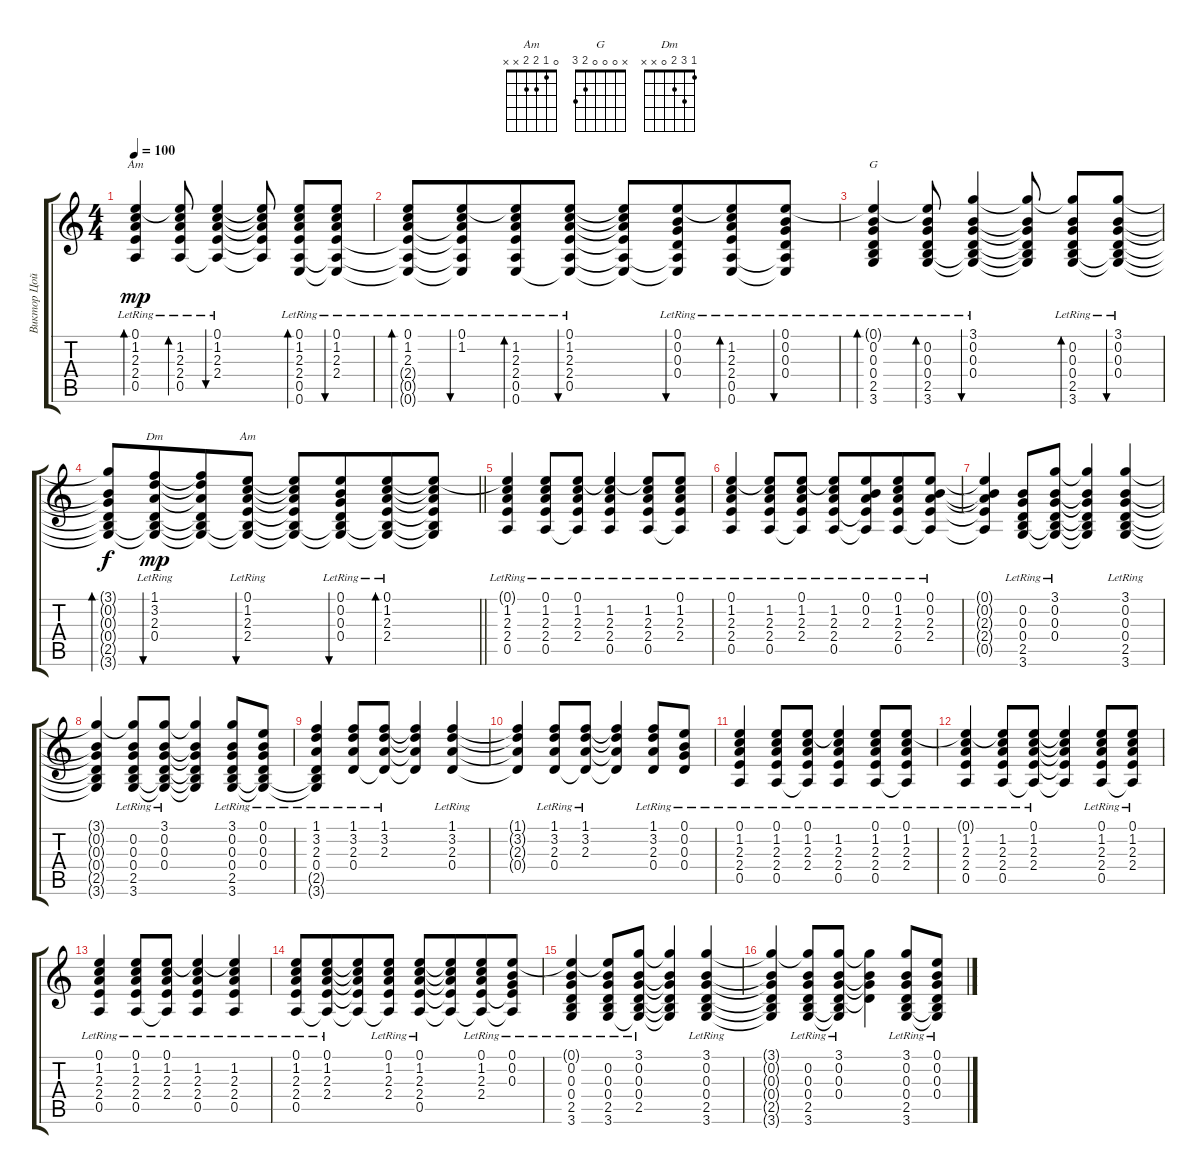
\track ("Виктор Цой" "Виктор Цой") {instrument acousticguitarsteel}
\staff {score tabs}
\tuning (E4 B3 G3 D3 A2 E2) {hide}
\chord ("Am" 0 1 2 2 0 x)
\chord ("G" x 0 0 0 2 3)
\chord ("Dm" 1 3 2 0 x x)
\chord ("Am" 0 1 2 2 x x)
\ts (4 4)
\tempo 100
\clef g2
\ks c
(0.1{lr} 1.2{lr} 2.3{lr} 2.4{lr} 0.5{lr}).4{bd 60 ch "Am" dy mp} (0.1{t} 1.2{lr} 2.3{lr} 2.4{lr} 0.5{lr}).8{bd 60} (0.1{lr} 1.2{lr} 2.3{lr} 2.4{lr} 0.5{t}).4{bu 60} (0.1{t} 1.2{t} 2.3{t} 2.4{t} 0.5{t}).8 (0.1{lr} 1.2{lr} 2.3{lr} 2.4{lr} 0.5{lr} 0.6{lr}).8{bd 60} (0.1{lr} 1.2{lr} 2.3{lr} 2.4{lr} 0.5{t} 0.6{t}).8{bu 60} |
(0.1{lr} 1.2{lr} 2.3{lr} 2.4{t} 0.5{t} 0.6{t}).8{bd 60} (0.1{lr} 1.2{lr} 2.3{t} 2.4{t} 0.5{t} 0.6{t}).8{bu 60 beam merge} (0.1{t} 1.2{lr} 2.3{lr} 2.4{lr} 0.5{lr} 0.6{lr}).8{bd 60} (0.1{lr} 1.2{lr} 2.3{lr} 2.4{lr} 0.5{lr} 0.6{t}).8{bu 60} (0.1{t} 1.2{t} 2.3{t} 2.4{t} 0.5{t} 0.6{t}).8 (0.1{lr} 0.2{lr} 0.3{lr} 0.4{lr} 0.5{t} 0.6{t}).8{bu 60 beam merge} (0.1{t} 1.2{lr} 2.3{lr} 2.4{lr} 0.5{lr} 0.6{lr}).8{bd 60} (0.1{lr} 0.2{lr} 0.3{lr} 0.4{lr} 0.5{t} 0.6{t}).8{bu 60} |
(0.1{t} 0.2{lr} 0.3{lr} 0.4{lr} 2.5{lr} 3.6{lr}).4{bd 60 ch "G"} (0.1{t} 0.2{lr} 0.3{lr} 0.4{lr} 2.5{lr} 3.6{lr}).8{bd 60} (3.1{lr} 0.2{lr} 0.3{lr} 0.4{lr} 2.5{t} 3.6{t}).4{bu 60} (3.1{t} 0.2{t} 0.3{t} 0.4{t} 2.5{t} 3.6{t}).8 (3.1{t} 0.2{lr} 0.3{lr} 0.4{lr} 2.5{lr} 3.6{lr}).8{bd 60} (3.1{lr} 0.2{lr} 0.3{lr} 0.4{lr} 2.5{t} 3.6{t}).8{bu 60} |
\barLineRight lightlight
(3.1{t} 0.2{t} 0.3{t} 0.4{t} 2.5{t} 3.6{t}).8{bd 60 dy f} (1.1{lr} 3.2{lr} 2.3{lr} 0.4{lr} 2.5{t} 3.6{t}).8{bu 60 ch "Dm" dy mp beam merge} (1.1{t} 3.2{t} 2.3{t} 0.4{t} 2.5{t} 3.6{t}).8 (0.1{lr} 1.2{lr} 2.3{lr} 2.4{lr} 2.5{t} 3.6{t}).8{bu 60 ch "Am"} (0.1{t} 1.2{t} 2.3{t} 2.4{t} 2.5{t} 3.6{t}).8 (0.1{lr} 0.2{lr} 0.3{lr} 0.4{lr} 2.5{t} 3.6{t}).8{bu 60 beam merge} (0.1{lr} 1.2{lr} 2.3{lr} 2.4{lr} 2.5{t} 3.6{t}).8{bd 60} (0.1{t} 1.2{t} 2.3{t} 2.4{t} 2.5{t} 3.6{t}).8 |
(0.1{t} 1.2{lr} 2.3{lr} 2.4{lr} 0.5{lr}).4{volume 6} (0.1{lr} 1.2{lr} 2.3{lr} 2.4{lr} 0.5{lr}).8 (0.1{lr} 1.2{lr} 2.3{lr} 2.4{lr} 0.5{t}).8 (0.1{t} 1.2{lr} 2.3{lr} 2.4{lr} 0.5{lr}).4{beam merge} (0.1{t} 1.2{lr} 2.3{lr} 2.4{lr} 0.5).8 (0.1{lr} 1.2{lr} 2.3{lr} 2.4{lr} 0.5{t}).8 |
(0.1 1.2{lr} 2.3{lr} 2.4{lr} 0.5{lr}).4{beam merge} (0.1{t} 1.2{lr} 2.3{lr} 2.4{lr} 0.5{lr}).8 (0.1{lr} 1.2{lr} 2.3{lr} 2.4{lr} 0.5{t}).8 (0.1{t} 1.2{lr} 2.3{lr} 2.4{lr} 0.5{lr}).8 (0.1{lr} 0.2{lr} 2.3 2.4{t} 0.5{t}).8{beam merge} (0.1 1.2{lr} 2.3{lr} 2.4{lr} 0.5).8 (0.1{lr} 0.2{lr} 2.3{lr} 2.4 0.5{t}).8 |
(0.1{t} 0.2{t} 2.3{t} 2.4{t} 0.5{t}).4 (0.2{lr} 0.3{lr} 0.4{lr} 2.5{lr} 3.6{lr}).8 (3.1{lr} 0.2{lr} 0.3{lr} 0.4{lr} 2.5{t} 3.6{t}).8 (3.1{t} 0.2{t} 0.3{t} 0.4{t} 2.5{t} 3.6{t}).4 (3.1{lr} 0.2{lr} 0.3{lr} 0.4{lr} 2.5{lr} 3.6{lr}).4 |
(3.1{t} 0.2{t} 0.3{t} 0.4{t} 2.5{t} 3.6{t}).4 (3.1{t} 0.2{lr} 0.3{lr} 0.4{lr} 2.5{lr} 3.6{lr}).8 (3.1{lr} 0.2{lr} 0.3{lr} 0.4{lr} 2.5{t} 3.6{t}).8 (3.1{t} 0.2{t} 0.3{t} 0.4{t} 2.5{t} 3.6{t}).4 (3.1{lr} 0.2{lr} 0.3{lr} 0.4{lr} 2.5{lr} 3.6{lr}).8 (0.1{lr} 0.2{lr} 0.3{lr} 0.4{lr} 2.5{t} 3.6{t}).8 |
(1.1{lr} 3.2{lr} 2.3{lr} 0.4{lr} 2.5{t} 3.6{t}).4 (1.1{lr} 3.2{lr} 2.3{lr} 0.4{lr}).8 (1.1{lr} 3.2{lr} 2.3{lr} 0.4{t}).8 (1.1{t} 3.2{t} 2.3{t} 0.4{t}).4 (1.1{lr} 3.2{lr} 2.3{lr} 0.4{lr}).4 |
(1.1{t} 3.2{t} 2.3{t} 0.4{t}).4 (1.1{lr} 3.2{lr} 2.3{lr} 0.4{lr}).8 (1.1{lr} 3.2{lr} 2.3{lr} 0.4{t}).8 (1.1{t} 3.2{t} 2.3{t} 0.4{t}).4 (1.1{lr} 3.2{lr} 2.3{lr} 0.4{lr}).8 (0.1{lr} 0.2{lr} 0.3{lr} 0.4{lr}).8 |
(0.1{lr} 1.2{lr} 2.3{lr} 2.4{lr} 0.5{lr}).4 (0.1{lr} 1.2{lr} 2.3{lr} 2.4{lr} 0.5{lr}).8 (0.1{lr} 1.2{lr} 2.3{lr} 2.4{lr} 0.5{t}).8 (0.1{t} 1.2{lr} 2.3{lr} 2.4{lr} 0.5{lr}).4 (0.1{lr} 1.2{lr} 2.3{lr} 2.4{lr} 0.5{lr}).8 (0.1{lr} 1.2{lr} 2.3{lr} 2.4{lr} 0.5{t}).8 |
(0.1{t} 1.2{lr} 2.3{lr} 2.4{lr} 0.5{lr}).4 (0.1{t} 1.2 2.3 2.4 0.5{lr}).8 (0.1{lr} 1.2{lr} 2.3{lr} 2.4{lr} 0.5{t}).8 (0.1{t} 1.2{t} 2.3{t} 2.4{t} 0.5{t}).4 (0.1{lr} 1.2{lr} 2.3{lr} 2.4{lr} 0.5{lr}).8 (0.1{lr} 1.2{lr} 2.3{lr} 2.4{lr} 0.5{t}).8 |
(0.1{lr} 1.2{lr} 2.3{lr} 2.4{lr} 0.5{lr}).4 (0.1{lr} 1.2{lr} 2.3{lr} 2.4{lr} 0.5{lr}).8 (0.1{lr} 1.2{lr} 2.3{lr} 2.4{lr} 0.5{t}).8 (0.1{t} 1.2{lr} 2.3{lr} 2.4{lr} 0.5{lr}).4 (0.1{t} 1.2{lr} 2.3{lr} 2.4{lr} 0.5{lr}).4 |
(0.1{lr} 1.2{lr} 2.3{lr} 2.4{lr} 0.5{lr}).8 (0.1{lr} 1.2{lr} 2.3{lr} 2.4{lr} 0.5{t}).8{beam merge} (0.1{t} 1.2{t} 2.3{t} 2.4{t} 0.5{t}).8 (0.1 1.2{lr} 2.3{lr} 2.4{lr} 0.5{t}).8 (0.1{lr} 1.2{lr} 2.3{lr} 2.4{lr} 0.5{lr}).8 (0.1{t} 1.2{t} 2.3{t} 2.4{t} 0.5{t}).8{beam merge} (0.1{lr} 1.2{lr} 2.3{lr} 2.4{lr} 0.5{t}).8 (0.1 0.2{lr} 0.3 2.4{t} 0.5{t}).8 |
(0.1{t} 0.2{lr} 0.3{lr} 0.4{lr} 2.5{lr} 3.6{lr}).4 (0.1{t} 0.2{lr} 0.3{lr} 0.4{lr} 2.5{lr} 3.6{lr}).8 (3.1{lr} 0.2{lr} 0.3{lr} 0.4{lr} 2.5{lr} 3.6{t}).8 (3.1{t} 0.2{t} 0.3{t} 0.4{t} 2.5{t} 3.6{t}).4 (3.1{lr} 0.2{lr} 0.3{lr} 0.4{lr} 2.5{lr} 3.6{lr}).4 |
(3.1{t} 0.2{t} 0.3{t} 0.4{t} 2.5{t} 3.6{t}).4 (3.1{t} 0.2{lr} 0.3{lr} 0.4{lr} 2.5{lr} 3.6{lr}).8 (3.1{lr} 0.2{lr} 0.3{lr} 0.4{lr} 2.5{t} 3.6{t}).8 (3.1{t} 0.2{t} 0.3{t} 0.4{t}).4 (3.1{lr} 0.2{lr} 0.3{lr} 0.4{lr} 2.5{lr} 3.6{lr}).8 (0.1{lr} 0.2{lr} 0.3{lr} 0.4{lr} 2.5{t} 3.6{t}).8
